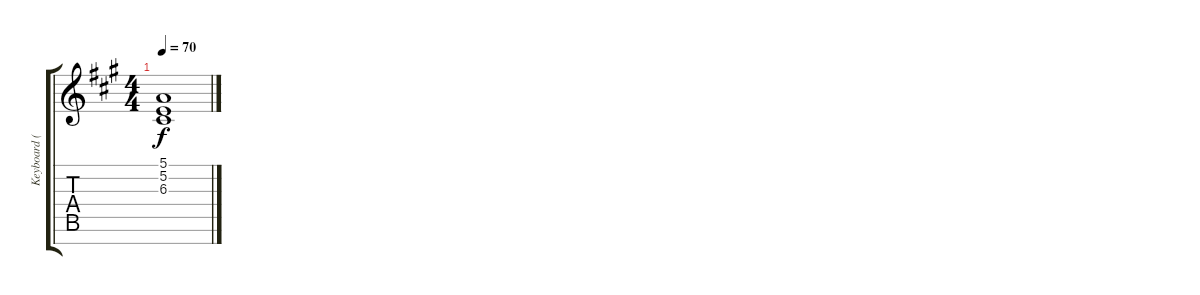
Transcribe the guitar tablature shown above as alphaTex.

\track ("Keyboard (David Bryan)" "Keyboard (") {instrument tremolostrings}
\staff {score tabs}
\tuning (E4 B3 G3 D3 A2 E2 B1) {hide}
\ts (4 4)
\tempo 70
\clef g2
\ks a
(5.1{t} 5.2{t} 6.3{t}).1{dy f}
